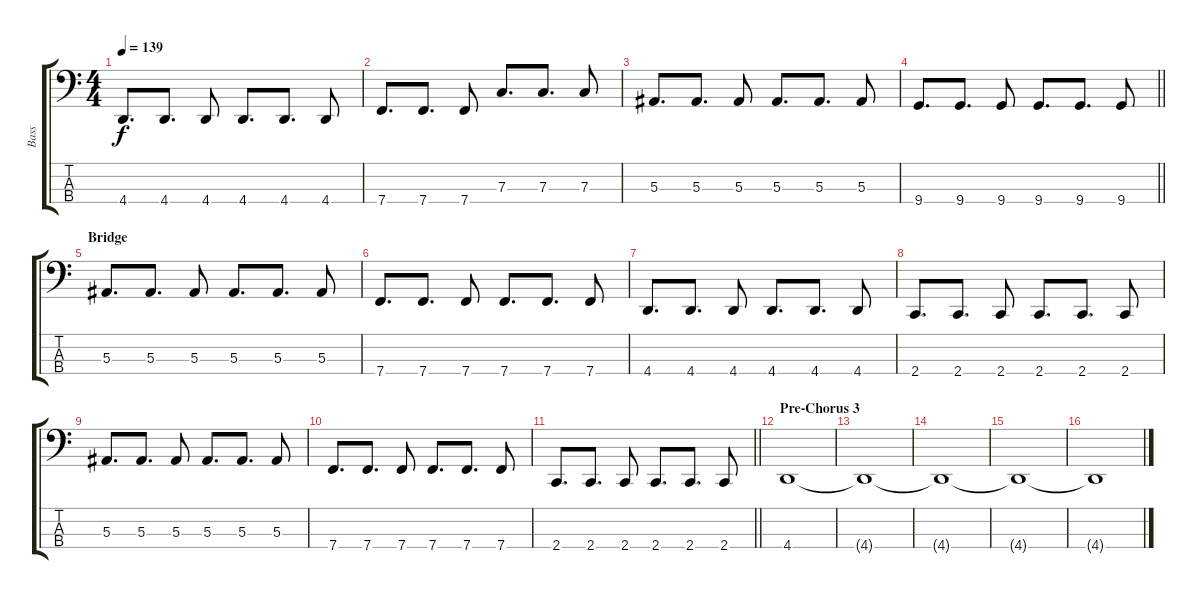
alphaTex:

\track ("Bass" "Bass") {instrument electricbassfinger}
\staff {score tabs}
\tuning (Eb2 Bb1 F1 Bb0) {hide}
\ts (4 4)
\tempo 139
\clef f4
\ks c
4.4.8{d dy f} 4.4.8{d} 4.4.8 4.4.8{d} 4.4.8{d} 4.4.8 |
7.4.8{d} 7.4.8{d} 7.4.8 7.3.8{d} 7.3.8{d} 7.3.8 |
5.3.8{d} 5.3.8{d} 5.3.8 5.3.8{d} 5.3.8{d} 5.3.8 |
\barLineRight lightlight
9.4.8{d} 9.4.8{d} 9.4.8 9.4.8{d} 9.4.8{d} 9.4.8 |
\section ("" "Bridge")
5.3.8{d} 5.3.8{d} 5.3.8 5.3.8{d} 5.3.8{d} 5.3.8 |
7.4.8{d} 7.4.8{d} 7.4.8 7.4.8{d} 7.4.8{d} 7.4.8 |
4.4.8{d} 4.4.8{d} 4.4.8 4.4.8{d} 4.4.8{d} 4.4.8 |
2.4.8{d} 2.4.8{d} 2.4.8 2.4.8{d} 2.4.8{d} 2.4.8 |
5.3.8{d} 5.3.8{d} 5.3.8 5.3.8{d} 5.3.8{d} 5.3.8 |
7.4.8{d} 7.4.8{d} 7.4.8 7.4.8{d} 7.4.8{d} 7.4.8 |
\barLineRight lightlight
2.4.8{d} 2.4.8{d} 2.4.8 2.4.8{d} 2.4.8{d} 2.4.8 |
\section ("" "Pre-Chorus 3")
4.4.1 |
4.4{t}.1 |
4.4{t}.1 |
4.4{t}.1 |
4.4{t}.1
